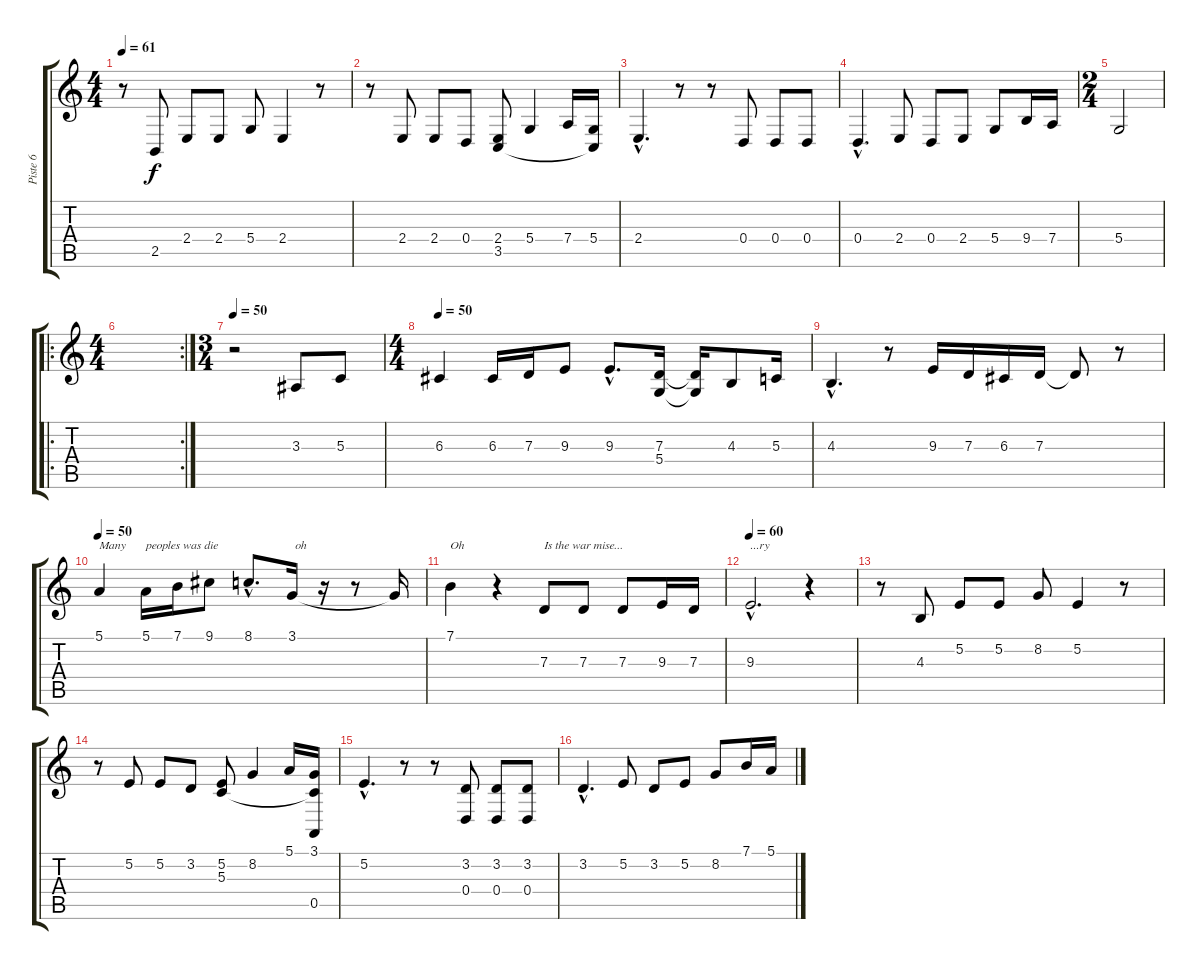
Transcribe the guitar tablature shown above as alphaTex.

\track ("Piste 6" "Piste 6") {instrument lead4chiff}
\staff {score tabs}
\tuning (E4 B3 G3 D3 A2 E2) {hide}
\ts (4 4)
\tempo 61
\clef g2
\ks c
r.8{dy f} 2.5.8 2.4.8 2.4.8 5.4.8 2.4.4 r.8 |
r.8 2.4.8 2.4.8 0.4.8 (2.4 3.5).8 5.4.4 7.4.16 (5.4 3.5{t}).16 |
2.4{hac}.4{d} r.8 r.8 0.4.8 0.4.8 0.4.8 |
0.4{hac}.4{d} 2.4.8 0.4.8 2.4.8 5.4.8 9.4.16 7.4.16 |
\ts (2 4)
5.4.2 |
\ro
\rc 2
\ts (4 4)
|
\ts (3 4)
\tempo 50
r.2 3.3.8 5.3.8 |
\ts (4 4)
\tempo 50
6.3.4 6.3.16 7.3.16 9.3.8 9.3{hac}.8{d} (7.3 5.4).16 (7.3{t} 5.4{t}).16 4.3.8 5.3.16 |
4.3{hac}.4{d} r.8 9.3.16 7.3.16 6.3.16 7.3.16 7.3{t}.8 r.8 |
\tempo 50
5.1.4{txt "Many"} 5.1.16{txt "peoples was die"} 7.1.16 9.1.8 8.1{hac}.8{d} 3.1.16{txt " oh"} r.16 r.8 3.1{t}.16 |
7.1.4{txt "Oh"} r.4 7.3.8{txt "Is the war mise..."} 7.3.8 7.3.8 9.3.16 7.3.16 |
\tempo 60
9.3{hac}.2{d txt "...ry"} r.4 |
r.8 4.3.8 5.2.8 5.2.8 8.2.8 5.2.4 r.8 |
r.8 5.2.8 5.2.8 3.2.8 (5.2 5.3).8 8.2.4 5.1.16 (3.1 5.3{t} 0.5).16 |
5.2{hac}.4{d} r.8 r.8 (3.2 0.4).8 (3.2 0.4).8 (3.2 0.4).8 |
3.2{hac}.4{d} 5.2.8 3.2.8 5.2.8 8.2.8 7.1.16 5.1.16
